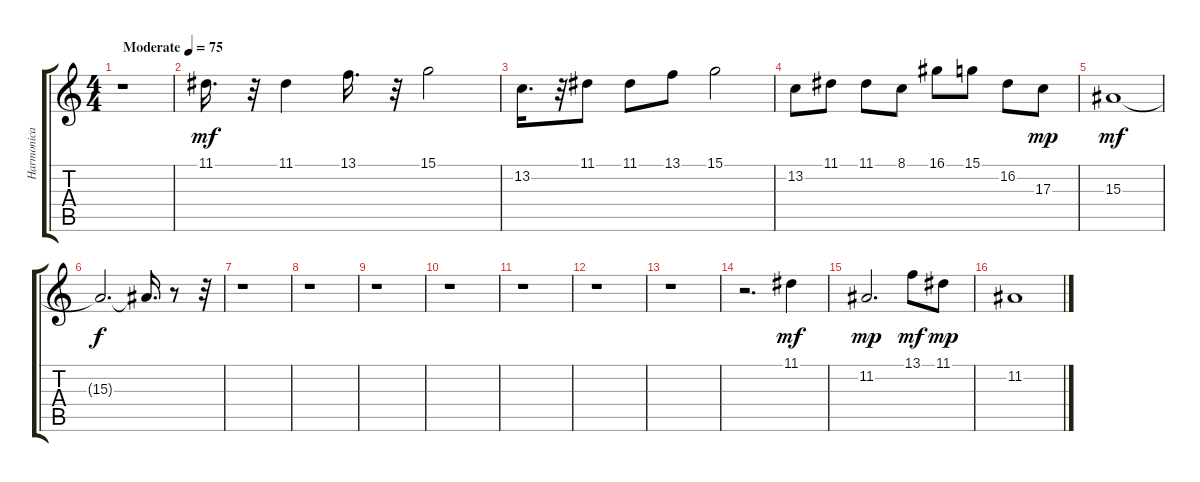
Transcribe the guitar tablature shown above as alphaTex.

\track ("Harmonica" "Harmonica") {instrument harmonica}
\staff {score tabs}
\tuning (E4 B3 G3 D3 A2 E2) {hide}
\ts (4 4)
\tempo (75 "Moderate")
\clef g2
\ks c
r.1{dy mf instrument harmonica} |
11.1.16{d} r.32 11.1.4 13.1.16{d} r.32 15.1.2 |
13.2.16{d} r.32 11.1.8 11.1.8 13.1.8 15.1.2 |
13.2.8 11.1.8 11.1.8 8.1.8 16.1.8 15.1.8 16.2.8 17.3.8{dy mp} |
15.3.1{dy mf} |
15.3{t}.2{d dy f} 15.3{t}.16{d} r.8 r.32 |
r.1 |
r.1 |
r.1 |
r.1 |
r.1 |
r.1 |
r.1 |
r.2{d} 11.1.4{dy mf} |
11.2.2{d dy mp} 13.1.8{dy mf} 11.1.8{dy mp} |
11.2.1
